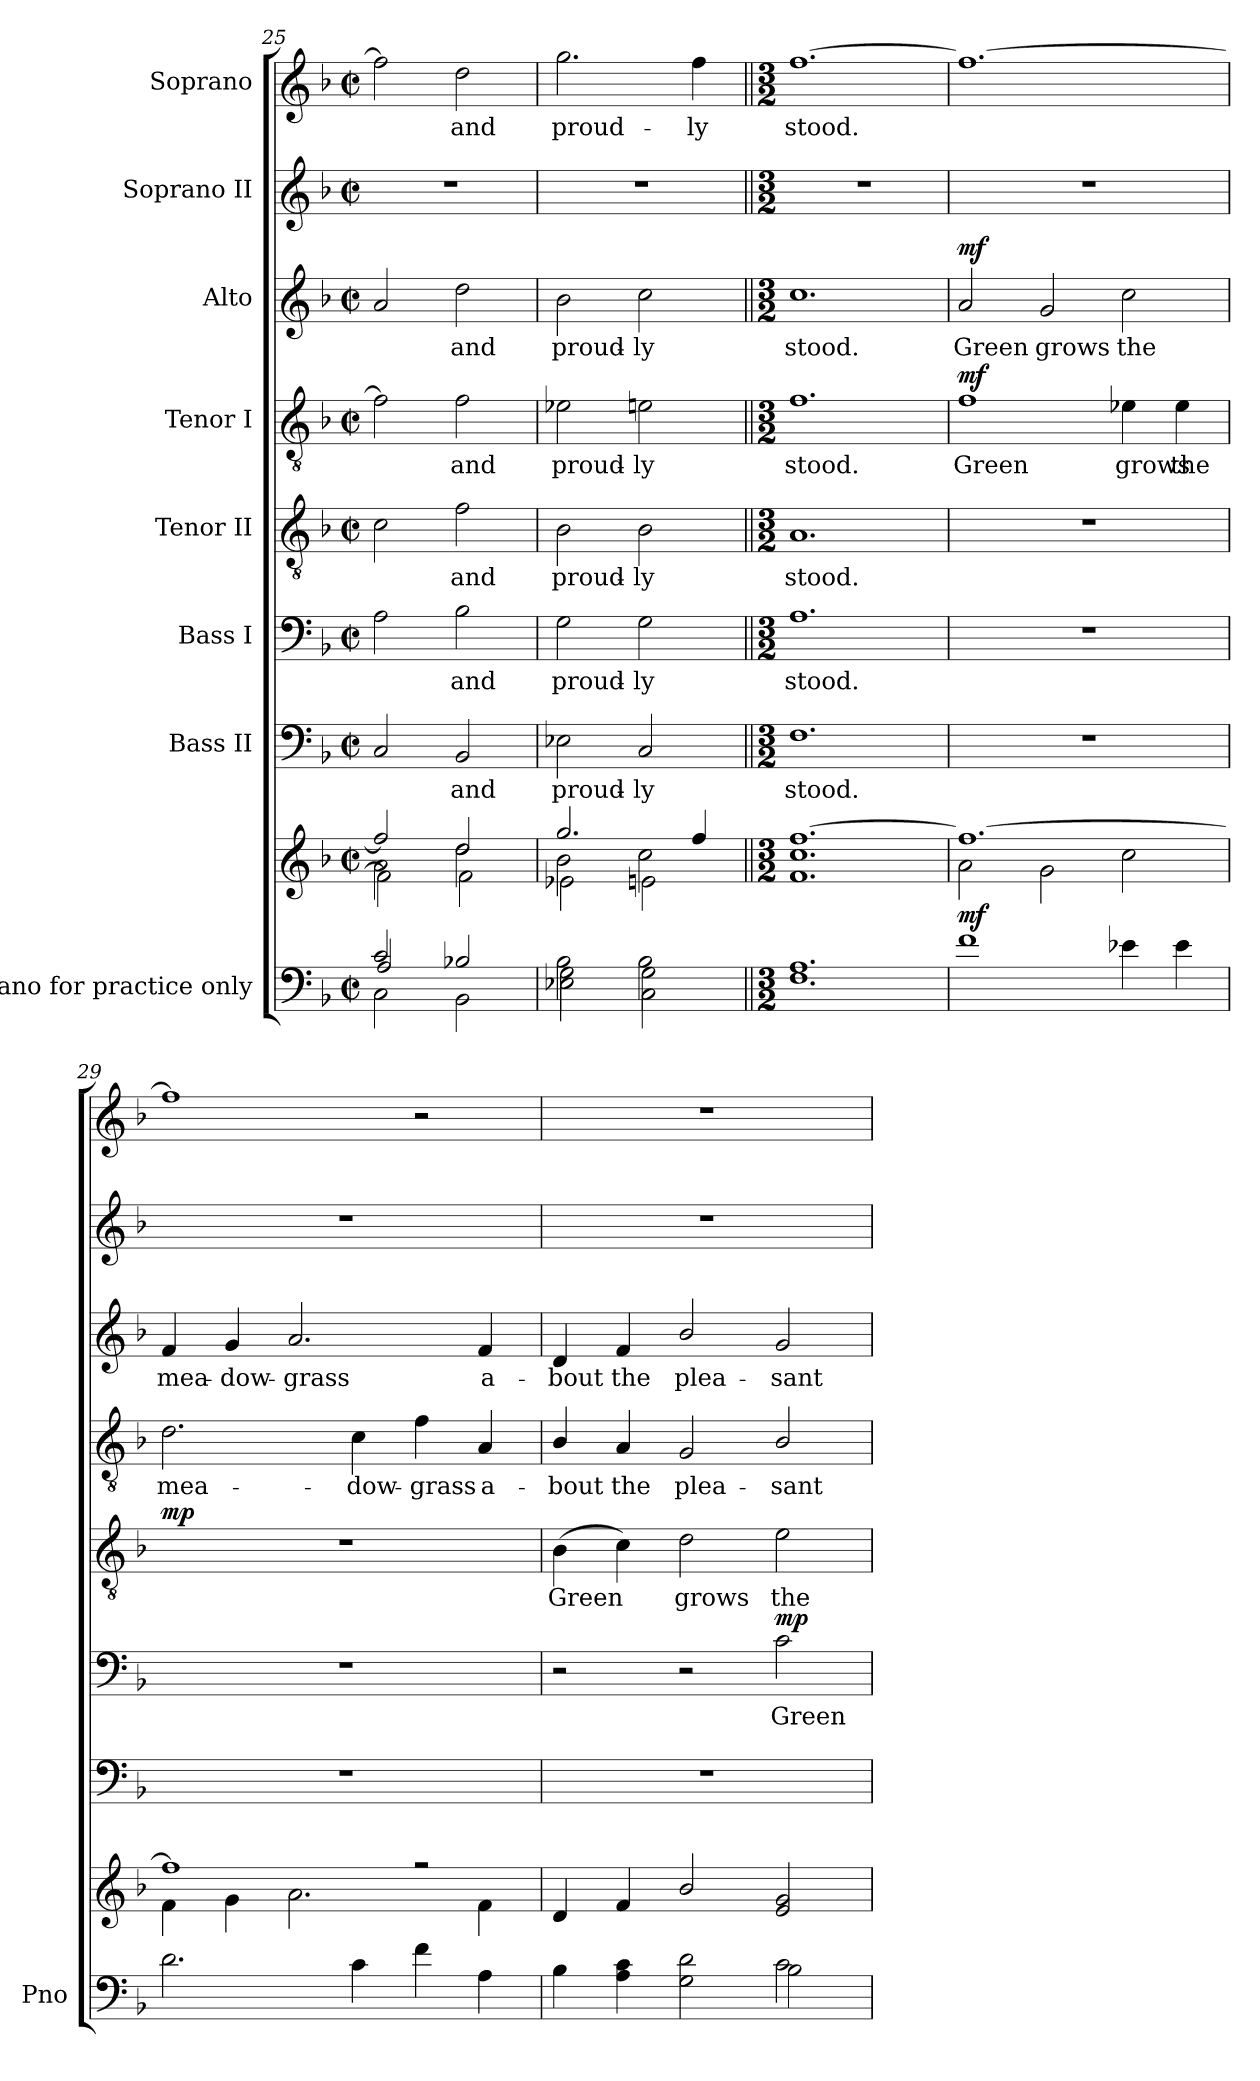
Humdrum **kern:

**kern	**kern	**dynam	**kern	**text	**kern	**text	**dynam	**kern	**text	**dynam	**kern	**text	**dynam	**kern	**text	**dynam	**kern	**kern	**text
*part8	*part8	*part8	*part7	*part7	*part6	*part6	*part6	*part5	*part5	*part5	*part4	*part4	*part4	*part3	*part3	*part3	*part2	*part1	*part1
*staff9	*staff8	*staff8/9	*staff7	*staff7	*staff6	*staff6	*staff6	*staff5	*staff5	*staff5	*staff4	*staff4	*staff4	*staff3	*staff3	*staff3	*staff2	*staff1	*staff1
*I"Piano for practice only	*	*	*I"Bass II	*	*I"Bass I	*	*	*I"Tenor II	*	*	*I"Tenor I	*	*	*I"Alto	*	*	*I"Soprano II	*I"Soprano	*
*I'Pno	*	*	*	*	*	*	*	*	*	*	*	*	*	*	*	*	*	*	*
*clefF4	*clefG2	*	*clefF4	*	*clefF4	*	*	*clefGv2	*	*	*clefGv2	*	*	*clefG2	*	*	*clefG2	*clefG2	*
*k[b-]	*k[b-]	*	*k[b-]	*	*k[b-]	*	*	*k[b-]	*	*	*k[b-]	*	*	*k[b-]	*	*	*k[b-]	*k[b-]	*
*M2/2	*M2/2	*	*M2/2	*	*M2/2	*	*	*M2/2	*	*	*M2/2	*	*	*M2/2	*	*	*M2/2	*M2/2	*
*met(c|)	*met(c|)	*	*met(c|)	*	*met(c|)	*	*	*met(c|)	*	*	*met(c|)	*	*	*met(c|)	*	*	*met(c|)	*met(c|)	*
=25	=25	=25	=25	=25	=25	=25	=25	=25	=25	=25	=25	=25	=25	=25	=25	=25	=25	=25	=25
*^	*^	*	*	*	*	*	*	*	*	*	*	*	*	*	*	*	*	*	*
*	*^	*	*^	*	*	*	*	*	*	*	*	*	*	*	*	*	*	*	*	*	*
2c/	2A/	2C\	2ff/]	2a\	2f\]	.	2C/	.	2A\	.	.	2c\	.	.	2f\]	.	.	2a/	.	.	1r	2ff\]	.
2B-X/	2ryy	2BB-\	2dd\	2dd/	2f\	.	2BB-/	and	2B-\	and	.	2f\	and	.	2f\	and	.	2dd\	and	.	.	2dd\	and
=26	=26	=26	=26	=26	=26	=26	=26	=26	=26	=26	=26	=26	=26	=26	=26	=26	=26	=26	=26	=26	=26	=26	=26
2B-\	2G\	2E-X\	2.gg/	2b-\	2e-X\	.	2E-X\	proud-	2G\	proud-	.	2B-\	proud-	.	2e-X\	proud-	.	2b-\	proud-	.	1r	2.gg\	proud-
2B-\	2G\	2C\	.	2cc\	2en\	.	2C/	-ly	2G\	-ly	.	2B-\	-ly	.	2en\	-ly	.	2cc\	-ly	.	.	.	.
.	.	.	4ff/	.	.	.	.	.	.	.	.	.	.	.	.	.	.	.	.	.	.	4ff\	-ly
*v	*v	*v	*	*	*	*	*	*	*	*	*	*	*	*	*	*	*	*	*	*	*	*	*
=27||	=27||	=27||	=27||	=27||	=27||	=27||	=27||	=27||	=27||	=27||	=27||	=27||	=27||	=27||	=27||	=27||	=27||	=27||	=27||	=27||	=27||
*M3/2	*M3/2	*	*	*	*M3/2	*	*M3/2	*	*	*M3/2	*	*	*M3/2	*	*	*M3/2	*	*	*M3/2	*M3/2	*
*^	*	*	*	*	*	*	*	*	*	*	*	*	*	*	*	*	*	*	*	*	*
1.A	1.F	[1.ff	1.cc	1.f	.	1.F	stood.	1.A	stood.	.	1.A	stood.	.	1.f	stood.	.	1.cc	stood.	.	1.r	[1.ff	stood.
=28	=28	=28	=28	=28	=28	=28	=28	=28	=28	=28	=28	=28	=28	=28	=28	=28	=28	=28	=28	=28	=28	=28
!	!	!	!	!	!LO:DY:b	!	!	!	!	!	!	!	!	!	!	!LO:DY:a	!	!	!LO:DY:a	!	!	!
*v	*v	*	*	*	*	*	*	*	*	*	*	*	*	*	*	*	*	*	*	*	*	*
*	*	*v	*v	*	*	*	*	*	*	*	*	*	*	*	*	*	*	*	*	*	*
1f	1.ff_	2a\	mf	1.r	.	1.r	.	.	1.r	.	.	1f	Green	mf	2a/	Green	mf	1.r	1.ff_	.
.	.	2g\	.	.	.	.	.	.	.	.	.	.	.	.	2g/	grows	.	.	.	.
4e-X\	.	2cc\	.	.	.	.	.	.	.	.	.	4e-X\	grows	.	2cc\	the	.	.	.	.
4e-\	.	.	.	.	.	.	.	.	.	.	.	4e-\	the	.	.	.	.	.	.	.
=29	=29	=29	=29	=29	=29	=29	=29	=29	=29	=29	=29	=29	=29	=29	=29	=29	=29	=29	=29	=29
!	!	!	!	!	!	!	!	!	!	!	!LO:DY:a	!	!	!	!	!	!	!	!	!
2.d\	1ff]	4f\	.	1.r	.	1.r	.	.	1.r	.	mp	2.d\	mea-	.	4f/	mea-	.	1.r	1ff]	.
.	.	4g\	.	.	.	.	.	.	.	.	.	.	.	.	4g/	-dow-	.	.	.	.
.	.	2.a\	.	.	.	.	.	.	.	.	.	.	.	.	2.a/	-grass	.	.	.	.
4c\	.	.	.	.	.	.	.	.	.	.	.	4c\	-dow-	.	.	.	.	.	.	.
4f\	2r	.	.	.	.	.	.	.	.	.	.	4f\	-grass	.	.	.	.	.	2r	.
4A\	.	4f\	.	.	.	.	.	.	.	.	.	4A/	a-	.	4f/	a-	.	.	.	.
*	*v	*v	*	*	*	*	*	*	*	*	*	*	*	*	*	*	*	*	*	*
=30	=30	=30	=30	=30	=30	=30	=30	=30	=30	=30	=30	=30	=30	=30	=30	=30	=30	=30	=30
*^	*	*	*	*	*	*	*	*	*	*	*	*	*	*	*	*	*	*	*
4B-\	1ryy	4d/	.	1.r	.	2r	.	.	(4B-\	Green	.	4B-/	-bout	.	4d/	-bout	.	1.r	1.r	.
4A\ 4c\	.	4f/	.	.	.	.	.	.	4c\)	.	.	4A/	the	.	4f/	the	.	.	.	.
2G\ 2d\	.	2b-/	.	.	.	2r	.	.	2d\	grows	.	2G/	plea-	.	2b-/	plea-	.	.	.	.
!	!	!	!	!	!	!	!	!LO:DY:a	!	!	!	!	!	!	!	!	!	!	!	!
2c\	2B-\	2e/ 2g/	.	.	.	2c\	Green	mp	2e\	the	.	2B-/	-sant	.	2g/	-sant	.	.	.	.
*v	*v	*	*	*	*	*	*	*	*	*	*	*	*	*	*	*	*	*	*	*
=	=	=	=	=	=	=	=	=	=	=	=	=	=	=	=	=	=	=	=
*-	*-	*-	*-	*-	*-	*-	*-	*-	*-	*-	*-	*-	*-	*-	*-	*-	*-	*-	*-
